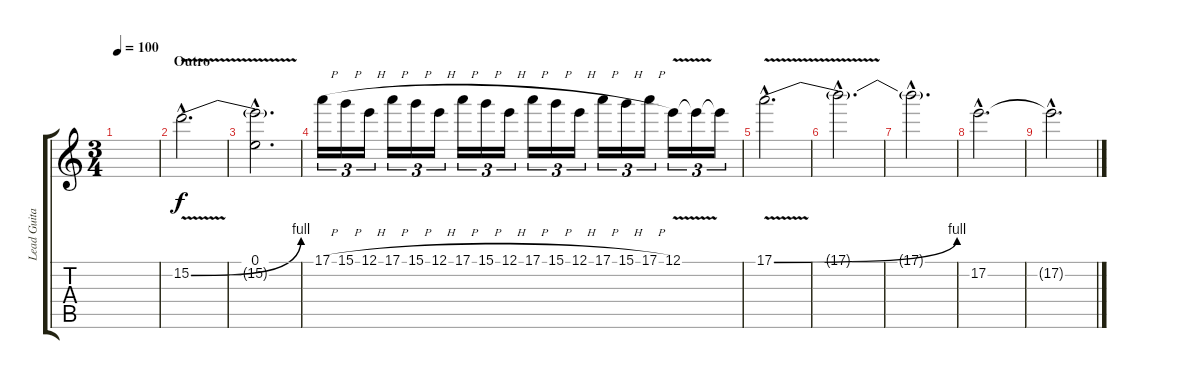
\track ("Lead Guitar" "Lead Guita") {instrument overdrivenguitar}
\staff {score tabs}
\tuning (E4 B3 G3 D3 A2 E2) {hide}
\ts (3 4)
\tempo 100
\clef g2
\ks c
|
\section ("" "Outro")
15.2{be (bend 0 0 60 4) v hac}.2{d} |
(0.1{hac} 15.2{hac t}).2{d} |
17.1{h}.16{tu (3 2)} 15.1{h}.16{tu (3 2)} 12.1{h}.16{tu (3 2)} 17.1{h}.16{tu (3 2)} 15.1{h}.16{tu (3 2)} 12.1{h}.16{tu (3 2)} 17.1{h}.16{tu (3 2)} 15.1{h}.16{tu (3 2)} 12.1{h}.16{tu (3 2)} 17.1{h}.16{tu (3 2)} 15.1{h}.16{tu (3 2)} 12.1{h}.16{tu (3 2)} 17.1{h}.16{tu (3 2)} 15.1{h}.16{tu (3 2)} 17.1{h}.16{tu (3 2)} 12.1{v}.16{tu (3 2)} 12.1{t}.16{tu (3 2)} 12.1{t}.16{tu (3 2)} |
17.1{be (bend 0 0 60 4) v hac}.2{d} |
17.1{hac t}.2{d} |
17.1{hac t}.2{d} |
17.2{hac}.2{d volume 0} |
17.2{hac t}.2{d}
